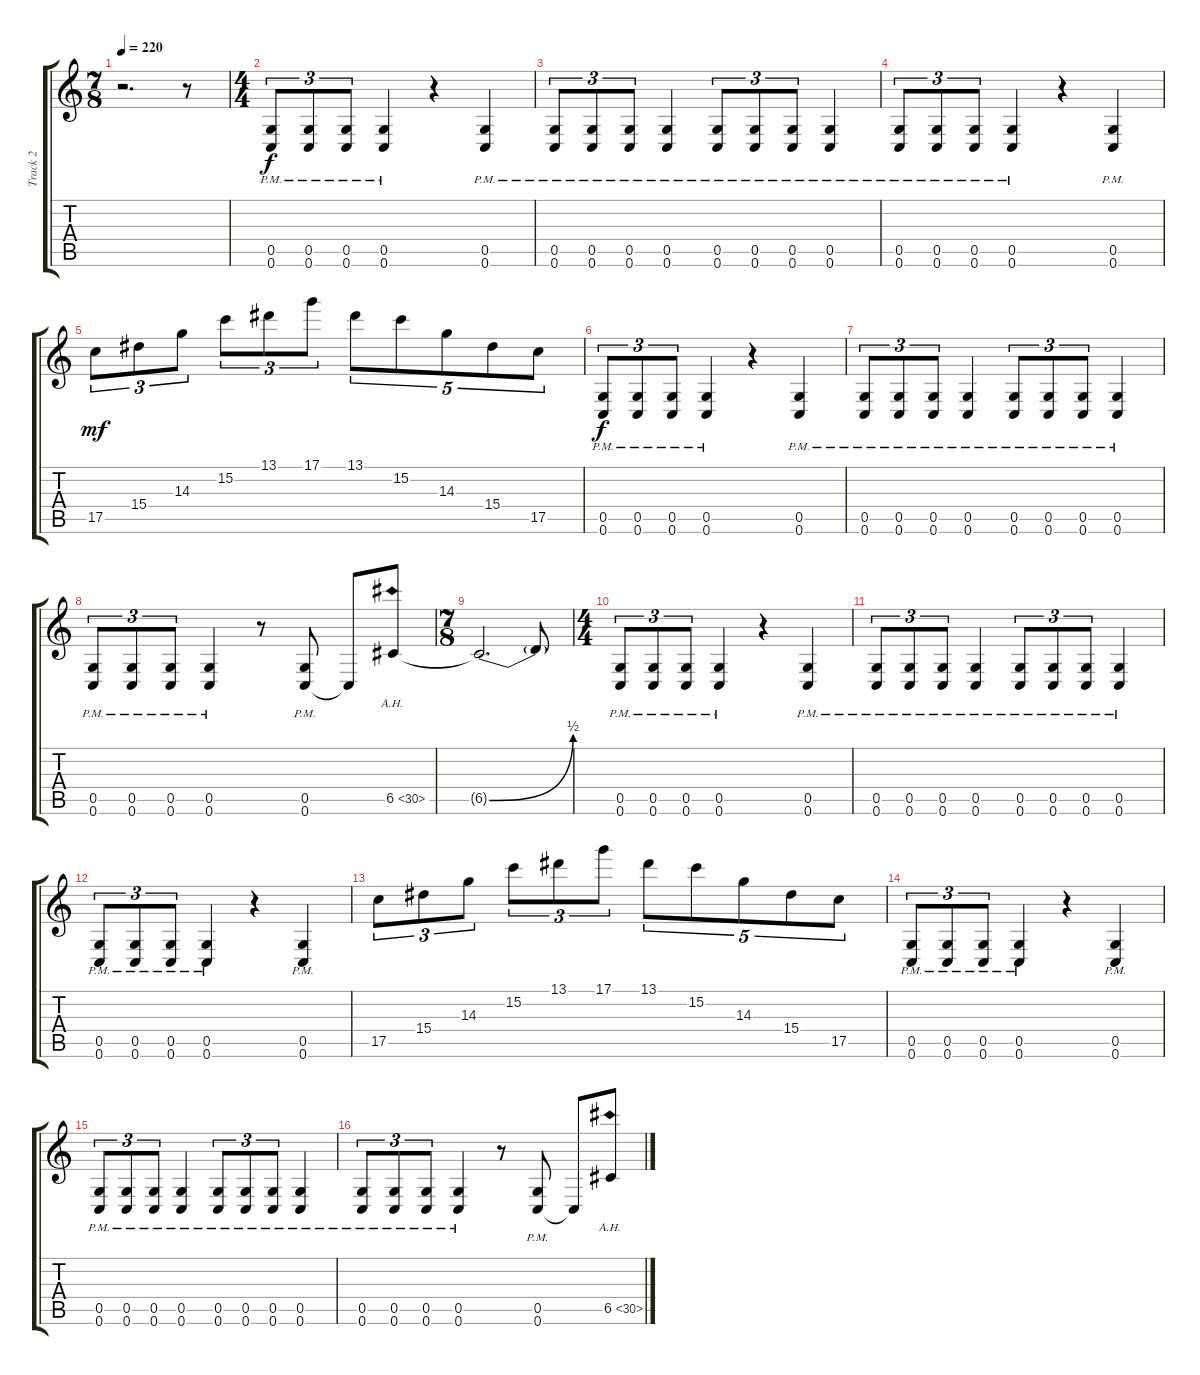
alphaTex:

\track ("Track 2" "Track 2") {instrument distortionguitar}
\staff {score tabs}
\tuning (D4 A3 F3 C3 G2 C2) {hide}
\ts (7 8)
\tempo 220
\clef g2
\ks c
r.2{d dy f} r.8 |
\ts (4 4)
(0.5{pm} 0.6{pm}).8{tu (3 2)} (0.5{pm} 0.6{pm}).8{tu (3 2)} (0.5{pm} 0.6{pm}).8{tu (3 2)} (0.5{pm} 0.6{pm}).4 r.4 (0.5{pm} 0.6{pm}).4 |
(0.5{pm} 0.6{pm}).8{tu (3 2)} (0.5{pm} 0.6{pm}).8{tu (3 2)} (0.5{pm} 0.6{pm}).8{tu (3 2)} (0.5{pm} 0.6{pm}).4 (0.5{pm} 0.6{pm}).8{tu (3 2)} (0.5{pm} 0.6{pm}).8{tu (3 2)} (0.5{pm} 0.6{pm}).8{tu (3 2)} (0.5{pm} 0.6{pm}).4 |
(0.5{pm} 0.6{pm}).8{tu (3 2)} (0.5{pm} 0.6{pm}).8{tu (3 2)} (0.5{pm} 0.6{pm}).8{tu (3 2)} (0.5{pm} 0.6{pm}).4 r.4 (0.5{pm} 0.6{pm}).4 |
17.5.8{tu (3 2) dy mf} 15.4.8{tu (3 2)} 14.3.8{tu (3 2)} 15.2.8{tu (3 2)} 13.1.8{tu (3 2)} 17.1.8{tu (3 2)} 13.1.8{tu (5 4)} 15.2.8{tu (5 4)} 14.3.8{tu (5 4)} 15.4.8{tu (5 4)} 17.5.8{tu (5 4)} |
(0.5{pm} 0.6{pm}).8{tu (3 2) dy f} (0.5{pm} 0.6{pm}).8{tu (3 2)} (0.5{pm} 0.6{pm}).8{tu (3 2)} (0.5{pm} 0.6{pm}).4 r.4 (0.5{pm} 0.6{pm}).4 |
(0.5{pm} 0.6{pm}).8{tu (3 2)} (0.5{pm} 0.6{pm}).8{tu (3 2)} (0.5{pm} 0.6{pm}).8{tu (3 2)} (0.5{pm} 0.6{pm}).4 (0.5{pm} 0.6{pm}).8{tu (3 2)} (0.5{pm} 0.6{pm}).8{tu (3 2)} (0.5{pm} 0.6{pm}).8{tu (3 2)} (0.5{pm} 0.6{pm}).4 |
(0.5{pm} 0.6{pm}).8{tu (3 2)} (0.5{pm} 0.6{pm}).8{tu (3 2)} (0.5{pm} 0.6{pm}).8{tu (3 2)} (0.5{pm} 0.6{pm}).4 r.8 (0.5{pm} 0.6{pm}).8 0.6{t}.8 6.5{ah 24}.8 |
\ts (7 8)
6.5{be (bend 0 0 60 2) t}.2{d} 6.5{t}.8 |
\ts (4 4)
(0.5{pm} 0.6{pm}).8{tu (3 2)} (0.5{pm} 0.6{pm}).8{tu (3 2)} (0.5{pm} 0.6{pm}).8{tu (3 2)} (0.5{pm} 0.6{pm}).4 r.4 (0.5{pm} 0.6{pm}).4 |
(0.5{pm} 0.6{pm}).8{tu (3 2)} (0.5{pm} 0.6{pm}).8{tu (3 2)} (0.5{pm} 0.6{pm}).8{tu (3 2)} (0.5{pm} 0.6{pm}).4 (0.5{pm} 0.6{pm}).8{tu (3 2)} (0.5{pm} 0.6{pm}).8{tu (3 2)} (0.5{pm} 0.6{pm}).8{tu (3 2)} (0.5{pm} 0.6{pm}).4 |
(0.5{pm} 0.6{pm}).8{tu (3 2)} (0.5{pm} 0.6{pm}).8{tu (3 2)} (0.5{pm} 0.6{pm}).8{tu (3 2)} (0.5{pm} 0.6{pm}).4 r.4 (0.5{pm} 0.6{pm}).4 |
17.5.8{tu (3 2)} 15.4.8{tu (3 2)} 14.3.8{tu (3 2)} 15.2.8{tu (3 2)} 13.1.8{tu (3 2)} 17.1.8{tu (3 2)} 13.1.8{tu (5 4)} 15.2.8{tu (5 4)} 14.3.8{tu (5 4)} 15.4.8{tu (5 4)} 17.5.8{tu (5 4)} |
(0.5{pm} 0.6{pm}).8{tu (3 2)} (0.5{pm} 0.6{pm}).8{tu (3 2)} (0.5{pm} 0.6{pm}).8{tu (3 2)} (0.5{pm} 0.6{pm}).4 r.4 (0.5{pm} 0.6{pm}).4 |
(0.5{pm} 0.6{pm}).8{tu (3 2)} (0.5{pm} 0.6{pm}).8{tu (3 2)} (0.5{pm} 0.6{pm}).8{tu (3 2)} (0.5{pm} 0.6{pm}).4 (0.5{pm} 0.6{pm}).8{tu (3 2)} (0.5{pm} 0.6{pm}).8{tu (3 2)} (0.5{pm} 0.6{pm}).8{tu (3 2)} (0.5{pm} 0.6{pm}).4 |
(0.5{pm} 0.6{pm}).8{tu (3 2)} (0.5{pm} 0.6{pm}).8{tu (3 2)} (0.5{pm} 0.6{pm}).8{tu (3 2)} (0.5{pm} 0.6{pm}).4 r.8 (0.5{pm} 0.6{pm}).8 0.6{t}.8 6.5{ah 24}.8
